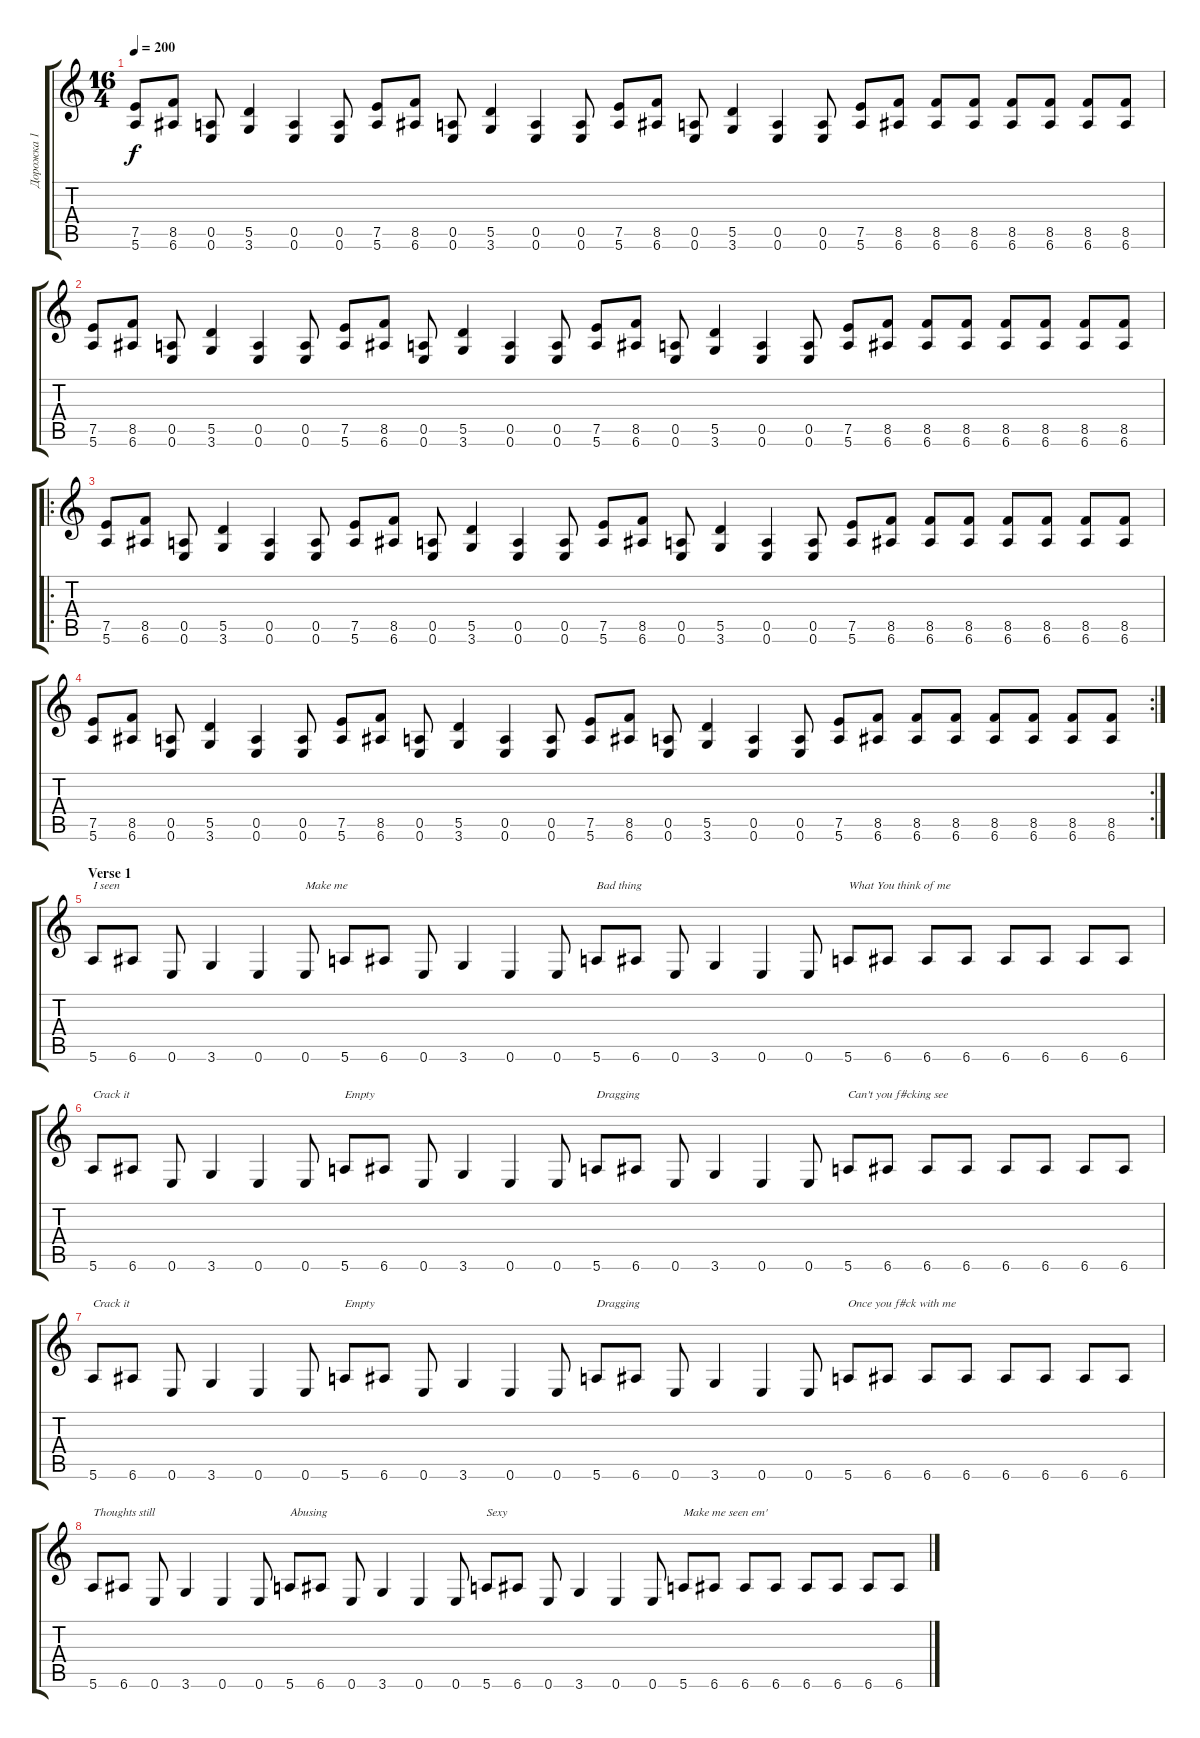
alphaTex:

\track ("Дорожка 1" "Дорожка 1") {instrument distortionguitar}
\staff {score tabs}
\tuning (E4 B3 G3 D3 A2 E2) {hide}
\ts (16 4)
\tempo 200
\clef g2
\ks c
(7.5 5.6).8{dy f instrument distortionguitar} (8.5 6.6).8 (0.5 0.6).8 (5.5 3.6).4 (0.5 0.6).4 (0.5 0.6).8 (7.5 5.6).8 (8.5 6.6).8 (0.5 0.6).8 (5.5 3.6).4 (0.5 0.6).4 (0.5 0.6).8 (7.5 5.6).8 (8.5 6.6).8 (0.5 0.6).8 (5.5 3.6).4 (0.5 0.6).4 (0.5 0.6).8 (7.5 5.6).8 (8.5 6.6).8 (8.5 6.6).8 (8.5 6.6).8 (8.5 6.6).8 (8.5 6.6).8 (8.5 6.6).8 (8.5 6.6).8 |
(7.5 5.6).8 (8.5 6.6).8 (0.5 0.6).8 (5.5 3.6).4 (0.5 0.6).4 (0.5 0.6).8 (7.5 5.6).8 (8.5 6.6).8 (0.5 0.6).8 (5.5 3.6).4 (0.5 0.6).4 (0.5 0.6).8 (7.5 5.6).8 (8.5 6.6).8 (0.5 0.6).8 (5.5 3.6).4 (0.5 0.6).4 (0.5 0.6).8 (7.5 5.6).8 (8.5 6.6).8 (8.5 6.6).8 (8.5 6.6).8 (8.5 6.6).8 (8.5 6.6).8 (8.5 6.6).8 (8.5 6.6).8 |
\ro
(7.5 5.6).8 (8.5 6.6).8 (0.5 0.6).8 (5.5 3.6).4 (0.5 0.6).4 (0.5 0.6).8 (7.5 5.6).8 (8.5 6.6).8 (0.5 0.6).8 (5.5 3.6).4 (0.5 0.6).4 (0.5 0.6).8 (7.5 5.6).8 (8.5 6.6).8 (0.5 0.6).8 (5.5 3.6).4 (0.5 0.6).4 (0.5 0.6).8 (7.5 5.6).8 (8.5 6.6).8 (8.5 6.6).8 (8.5 6.6).8 (8.5 6.6).8 (8.5 6.6).8 (8.5 6.6).8 (8.5 6.6).8 |
\rc 2
(7.5 5.6).8 (8.5 6.6).8 (0.5 0.6).8 (5.5 3.6).4 (0.5 0.6).4 (0.5 0.6).8 (7.5 5.6).8 (8.5 6.6).8 (0.5 0.6).8 (5.5 3.6).4 (0.5 0.6).4 (0.5 0.6).8 (7.5 5.6).8 (8.5 6.6).8 (0.5 0.6).8 (5.5 3.6).4 (0.5 0.6).4 (0.5 0.6).8 (7.5 5.6).8 (8.5 6.6).8 (8.5 6.6).8 (8.5 6.6).8 (8.5 6.6).8 (8.5 6.6).8 (8.5 6.6).8 (8.5 6.6).8 |
\section ("" "Verse 1")
5.6.8{txt "I seen"} 6.6.8 0.6.8 3.6.4 0.6.4 0.6.8{txt "Make me"} 5.6.8 6.6.8 0.6.8 3.6.4 0.6.4 0.6.8 5.6.8{txt "Bad thing"} 6.6.8 0.6.8 3.6.4 0.6.4 0.6.8 5.6.8{txt "What You think of me"} 6.6.8 6.6.8 6.6.8 6.6.8 6.6.8 6.6.8 6.6.8 |
5.6.8{txt "Crack it"} 6.6.8 0.6.8 3.6.4 0.6.4 0.6.8 5.6.8{txt "Empty"} 6.6.8 0.6.8 3.6.4 0.6.4 0.6.8 5.6.8{txt "Dragging"} 6.6.8 0.6.8 3.6.4 0.6.4 0.6.8 5.6.8{txt "Can't you f#cking see"} 6.6.8 6.6.8 6.6.8 6.6.8 6.6.8 6.6.8 6.6.8 |
5.6.8{txt "Crack it"} 6.6.8 0.6.8 3.6.4 0.6.4 0.6.8 5.6.8{txt "Empty"} 6.6.8 0.6.8 3.6.4 0.6.4 0.6.8 5.6.8{txt "Dragging"} 6.6.8 0.6.8 3.6.4 0.6.4 0.6.8 5.6.8{txt "Once you f#ck with me"} 6.6.8 6.6.8 6.6.8 6.6.8 6.6.8 6.6.8 6.6.8 |
5.6.8{txt "Thoughts still"} 6.6.8 0.6.8 3.6.4 0.6.4 0.6.8 5.6.8{txt "Abusing"} 6.6.8 0.6.8 3.6.4 0.6.4 0.6.8 5.6.8{txt "Sexy"} 6.6.8 0.6.8 3.6.4 0.6.4 0.6.8 5.6.8{txt "Make me seen em'"} 6.6.8 6.6.8 6.6.8 6.6.8 6.6.8 6.6.8 6.6.8
